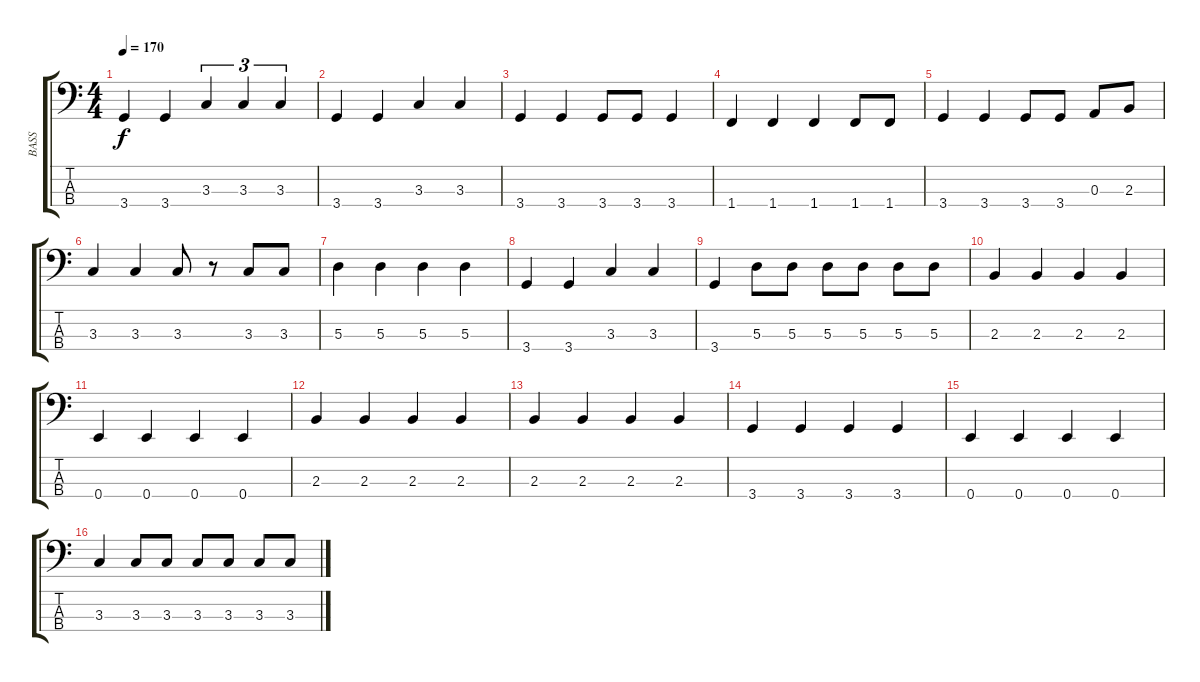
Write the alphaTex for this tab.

\track ("BASS" "BASS") {instrument electricbassfinger}
\staff {score tabs}
\tuning (G2 D2 A1 E1) {hide}
\ts (4 4)
\tempo 170
\clef f4
\ks c
3.4.4{dy f} 3.4.4 3.3.4{tu (3 2)} 3.3.4{tu (3 2)} 3.3.4{tu (3 2)} |
3.4.4 3.4.4 3.3.4 3.3.4 |
3.4.4 3.4.4 3.4.8 3.4.8 3.4.4 |
1.4.4 1.4.4 1.4.4 1.4.8 1.4.8 |
3.4.4 3.4.4 3.4.8 3.4.8 0.3.8 2.3.8 |
3.3.4 3.3.4 3.3.8 r.8 3.3.8 3.3.8 |
5.3.4 5.3.4 5.3.4 5.3.4 |
3.4.4 3.4.4 3.3.4 3.3.4 |
3.4.4 5.3.8 5.3.8 5.3.8 5.3.8 5.3.8 5.3.8 |
2.3.4 2.3.4 2.3.4 2.3.4 |
0.4.4 0.4.4 0.4.4 0.4.4 |
2.3.4 2.3.4 2.3.4 2.3.4 |
2.3.4 2.3.4 2.3.4 2.3.4 |
3.4.4 3.4.4 3.4.4 3.4.4 |
0.4.4 0.4.4 0.4.4 0.4.4 |
3.3.4 3.3.8 3.3.8 3.3.8 3.3.8 3.3.8 3.3.8
